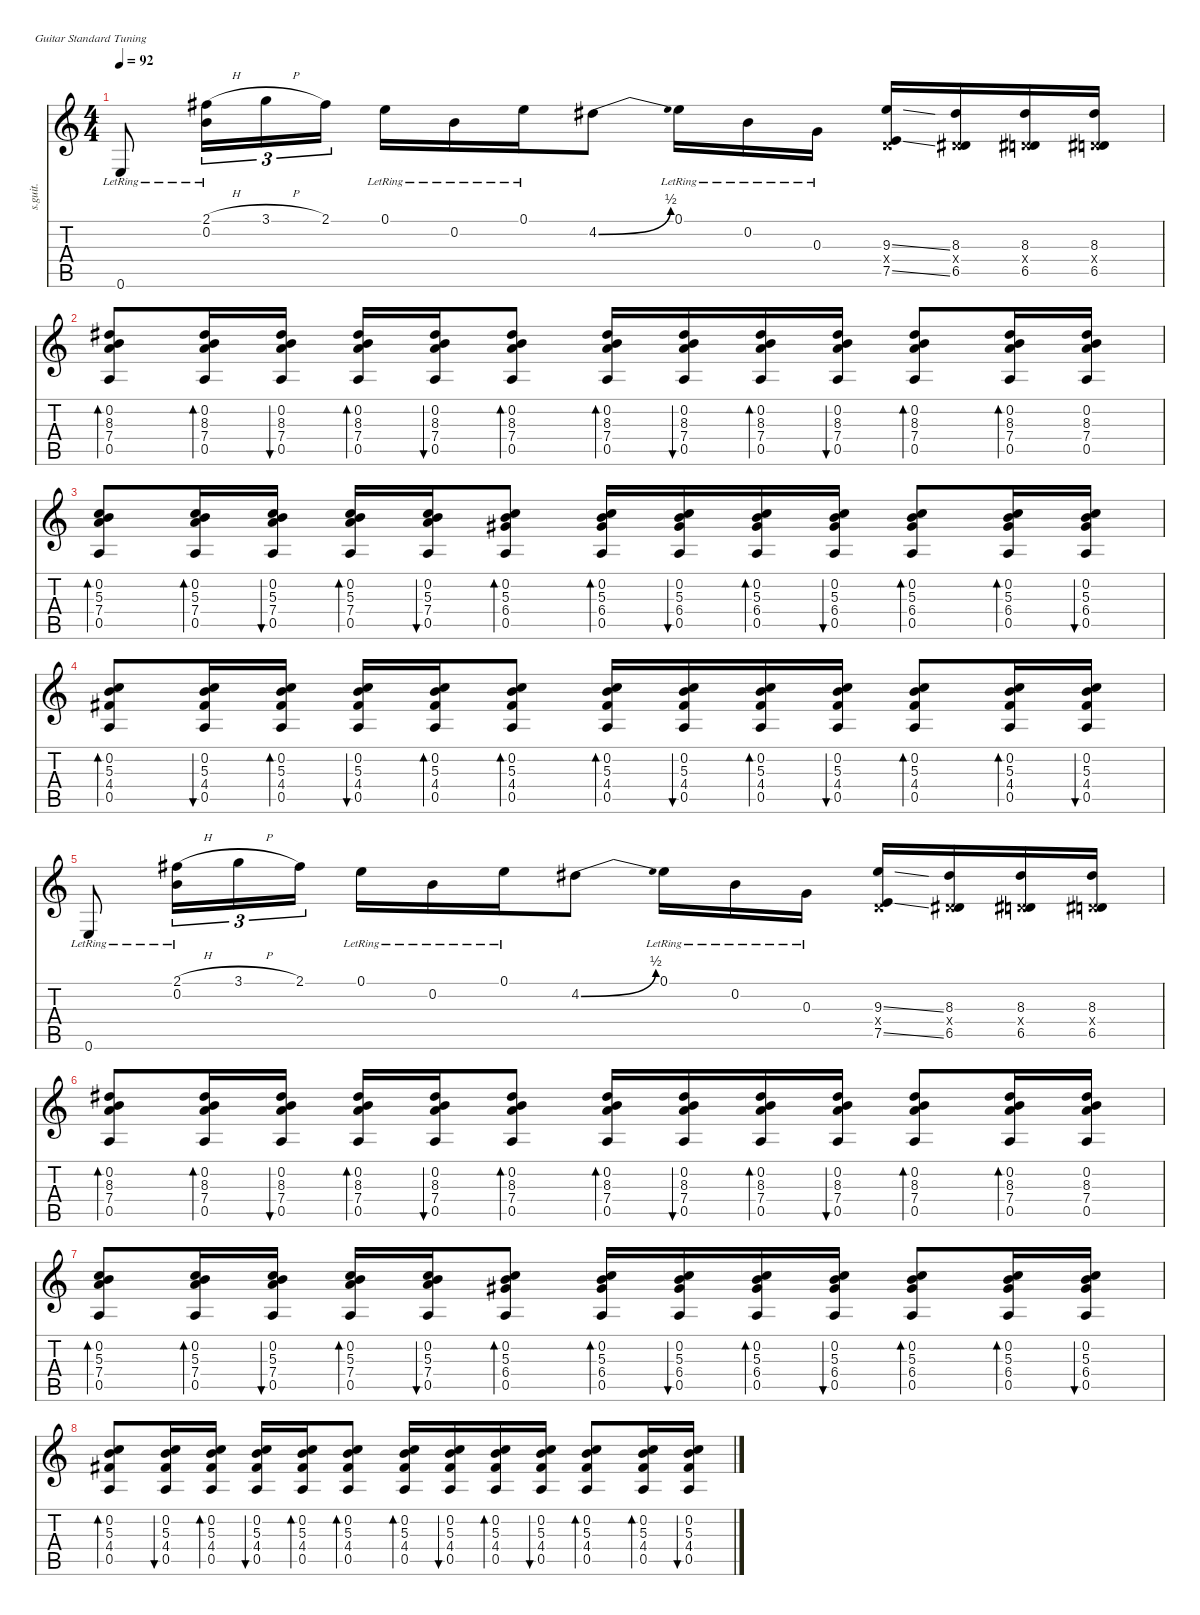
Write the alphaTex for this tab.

\defaultSystemsLayout 4
\hideDynamics
\bracketExtendMode nobrackets
\otherSystemsTrackNameOrientation horizontal
\track ("Accoustic Guitar" "s.guit.") {instrument acousticguitarsteel}
\staff {score tabs}
\tuning (E4 B3 G3 D3 A2 E2)
\ts (4 4)
\tempo 92
\clef g2
\ks c
0.6{lr}.8{dy f beam Up} (2.1{h acc #} 0.2{lr}).16{tu (3 2) beam Down} 3.1{h}.16{tu (3 2) beam Down} 2.1{acc #}.16{tu (3 2) beam Down} 0.1{lr}.16{beam Down} 0.2{lr}.16{beam Down} 0.1{lr}.16{beam Down} 4.2{be (bend 0 0 24 2) acc #}.8{beam Down} 0.1{lr}.16{beam Down} 0.2{lr}.16{beam Down} 0.3{lr}.16{beam Down} (9.3{ss} 0.4{x} 7.5{ss}).16{beam Up} (8.3{acc #} 0.4{x} 6.5{acc #}).16{beam Up} (8.3{acc #} 0.4{x} 6.5{acc #}).16{beam Up} (8.3{acc #} 0.4{x} 6.5{acc #}).16{beam Up} |
(0.2 8.3{acc #} 7.4 0.5).8{bd 60 beam Up} (0.2 8.3{acc #} 7.4 0.5).16{bd 60 beam Up} (0.2 8.3{acc #} 7.4 0.5).16{bu 60 beam Up} (0.2 8.3{acc #} 7.4 0.5).16{bd 60 beam Up} (0.2 8.3{acc #} 7.4 0.5).16{bu 60 beam Up} (0.2 8.3{acc #} 7.4 0.5).8{bd 60 beam Up} (0.2 8.3{acc #} 7.4 0.5).16{bd 60 beam Up} (0.2 8.3{acc #} 7.4 0.5).16{bu 60 beam Up} (0.2 8.3{acc #} 7.4 0.5).16{bd 60 beam Up} (0.2 8.3{acc #} 7.4 0.5).16{bu 60 beam Up} (0.2 8.3{acc #} 7.4 0.5).8{bd 60 beam Up} (0.2 8.3{acc #} 7.4 0.5).16{bd 60 beam Up} (0.2 8.3{acc #} 7.4 0.5).16{beam Up} |
(0.2 5.3 7.4 0.5).8{bd 60 beam Up} (0.2 5.3 7.4 0.5).16{bd 60 beam Up} (0.2 5.3 7.4 0.5).16{bu 60 beam Up} (0.2 5.3 7.4 0.5).16{bd 60 beam Up} (0.2 5.3 7.4 0.5).16{bu 60 beam Up} (0.2 5.3 6.4{acc #} 0.5).8{bd 60 beam Up} (0.2 5.3 6.4{acc #} 0.5).16{bd 60 beam Up} (0.2 5.3 6.4{acc #} 0.5).16{bu 60 beam Up} (0.2 5.3 6.4{acc #} 0.5).16{bd 60 beam Up} (0.2 5.3 6.4{acc #} 0.5).16{bu 60 beam Up} (0.2 5.3 6.4{acc #} 0.5).8{bd 60 beam Up} (0.2 5.3 6.4{acc #} 0.5).16{bd 60 beam Up} (0.2 5.3 6.4{acc #} 0.5).16{bu 60 beam Up} |
(0.2 5.3 4.4{acc #} 0.5).8{bd 60 beam Up} (0.2 5.3 4.4{acc #} 0.5).16{bu 60 beam Up} (0.2 5.3 4.4{acc #} 0.5).16{bd 60 beam Up} (0.2 5.3 4.4{acc #} 0.5).16{bu 60 beam Up} (0.2 5.3 4.4{acc #} 0.5).16{bd 60 beam Up} (0.2 5.3 4.4{acc #} 0.5).8{bd 60 beam Up} (0.2 5.3 4.4{acc #} 0.5).16{bd 60 beam Up} (0.2 5.3 4.4{acc #} 0.5).16{bu 60 beam Up} (0.2 5.3 4.4{acc #} 0.5).16{bd 60 beam Up} (0.2 5.3 4.4{acc #} 0.5).16{bu 60 beam Up} (0.2 5.3 4.4{acc #} 0.5).8{bd 60 beam Up} (0.2 5.3 4.4{acc #} 0.5).16{bd 60 beam Up} (0.2 5.3 4.4{acc #} 0.5).16{bu 60 beam Up} |
0.6{lr}.8{beam Up} (2.1{h acc #} 0.2{lr}).16{tu (3 2) beam Down} 3.1{h}.16{tu (3 2) beam Down} 2.1{acc #}.16{tu (3 2) beam Down} 0.1{lr}.16{beam Down} 0.2{lr}.16{beam Down} 0.1{lr}.16{beam Down} 4.2{be (bend 0 0 24 2) acc #}.8{beam Down} 0.1{lr}.16{beam Down} 0.2{lr}.16{beam Down} 0.3{lr}.16{beam Down} (9.3{ss} 0.4{x} 7.5{ss}).16{beam Up} (8.3{acc #} 0.4{x} 6.5{acc #}).16{beam Up} (8.3{acc #} 0.4{x} 6.5{acc #}).16{beam Up} (8.3{acc #} 0.4{x} 6.5{acc #}).16{beam Up} |
(0.2 8.3{acc #} 7.4 0.5).8{bd 60 beam Up} (0.2 8.3{acc #} 7.4 0.5).16{bd 60 beam Up} (0.2 8.3{acc #} 7.4 0.5).16{bu 60 beam Up} (0.2 8.3{acc #} 7.4 0.5).16{bd 60 beam Up} (0.2 8.3{acc #} 7.4 0.5).16{bu 60 beam Up} (0.2 8.3{acc #} 7.4 0.5).8{bd 60 beam Up} (0.2 8.3{acc #} 7.4 0.5).16{bd 60 beam Up} (0.2 8.3{acc #} 7.4 0.5).16{bu 60 beam Up} (0.2 8.3{acc #} 7.4 0.5).16{bd 60 beam Up} (0.2 8.3{acc #} 7.4 0.5).16{bu 60 beam Up} (0.2 8.3{acc #} 7.4 0.5).8{bd 60 beam Up} (0.2 8.3{acc #} 7.4 0.5).16{bd 60 beam Up} (0.2 8.3{acc #} 7.4 0.5).16{beam Up} |
(0.2 5.3 7.4 0.5).8{bd 60 beam Up} (0.2 5.3 7.4 0.5).16{bd 60 beam Up} (0.2 5.3 7.4 0.5).16{bu 60 beam Up} (0.2 5.3 7.4 0.5).16{bd 60 beam Up} (0.2 5.3 7.4 0.5).16{bu 60 beam Up} (0.2 5.3 6.4{acc #} 0.5).8{bd 60 beam Up} (0.2 5.3 6.4{acc #} 0.5).16{bd 60 beam Up} (0.2 5.3 6.4{acc #} 0.5).16{bu 60 beam Up} (0.2 5.3 6.4{acc #} 0.5).16{bd 60 beam Up} (0.2 5.3 6.4{acc #} 0.5).16{bu 60 beam Up} (0.2 5.3 6.4{acc #} 0.5).8{bd 60 beam Up} (0.2 5.3 6.4{acc #} 0.5).16{bd 60 beam Up} (0.2 5.3 6.4{acc #} 0.5).16{bu 60 beam Up} |
(0.2 5.3 4.4{acc #} 0.5).8{bd 60 beam Up} (0.2 5.3 4.4{acc #} 0.5).16{bu 60 beam Up} (0.2 5.3 4.4{acc #} 0.5).16{bd 60 beam Up} (0.2 5.3 4.4{acc #} 0.5).16{bu 60 beam Up} (0.2 5.3 4.4{acc #} 0.5).16{bd 60 beam Up} (0.2 5.3 4.4{acc #} 0.5).8{bd 60 beam Up} (0.2 5.3 4.4{acc #} 0.5).16{bd 60 beam Up} (0.2 5.3 4.4{acc #} 0.5).16{bu 60 beam Up} (0.2 5.3 4.4{acc #} 0.5).16{bd 60 beam Up} (0.2 5.3 4.4{acc #} 0.5).16{bu 60 beam Up} (0.2 5.3 4.4{acc #} 0.5).8{bd 60 beam Up} (0.2 5.3 4.4{acc #} 0.5).16{bd 60 beam Up} (0.2 5.3 4.4{acc #} 0.5).16{bu 60 beam Up}
